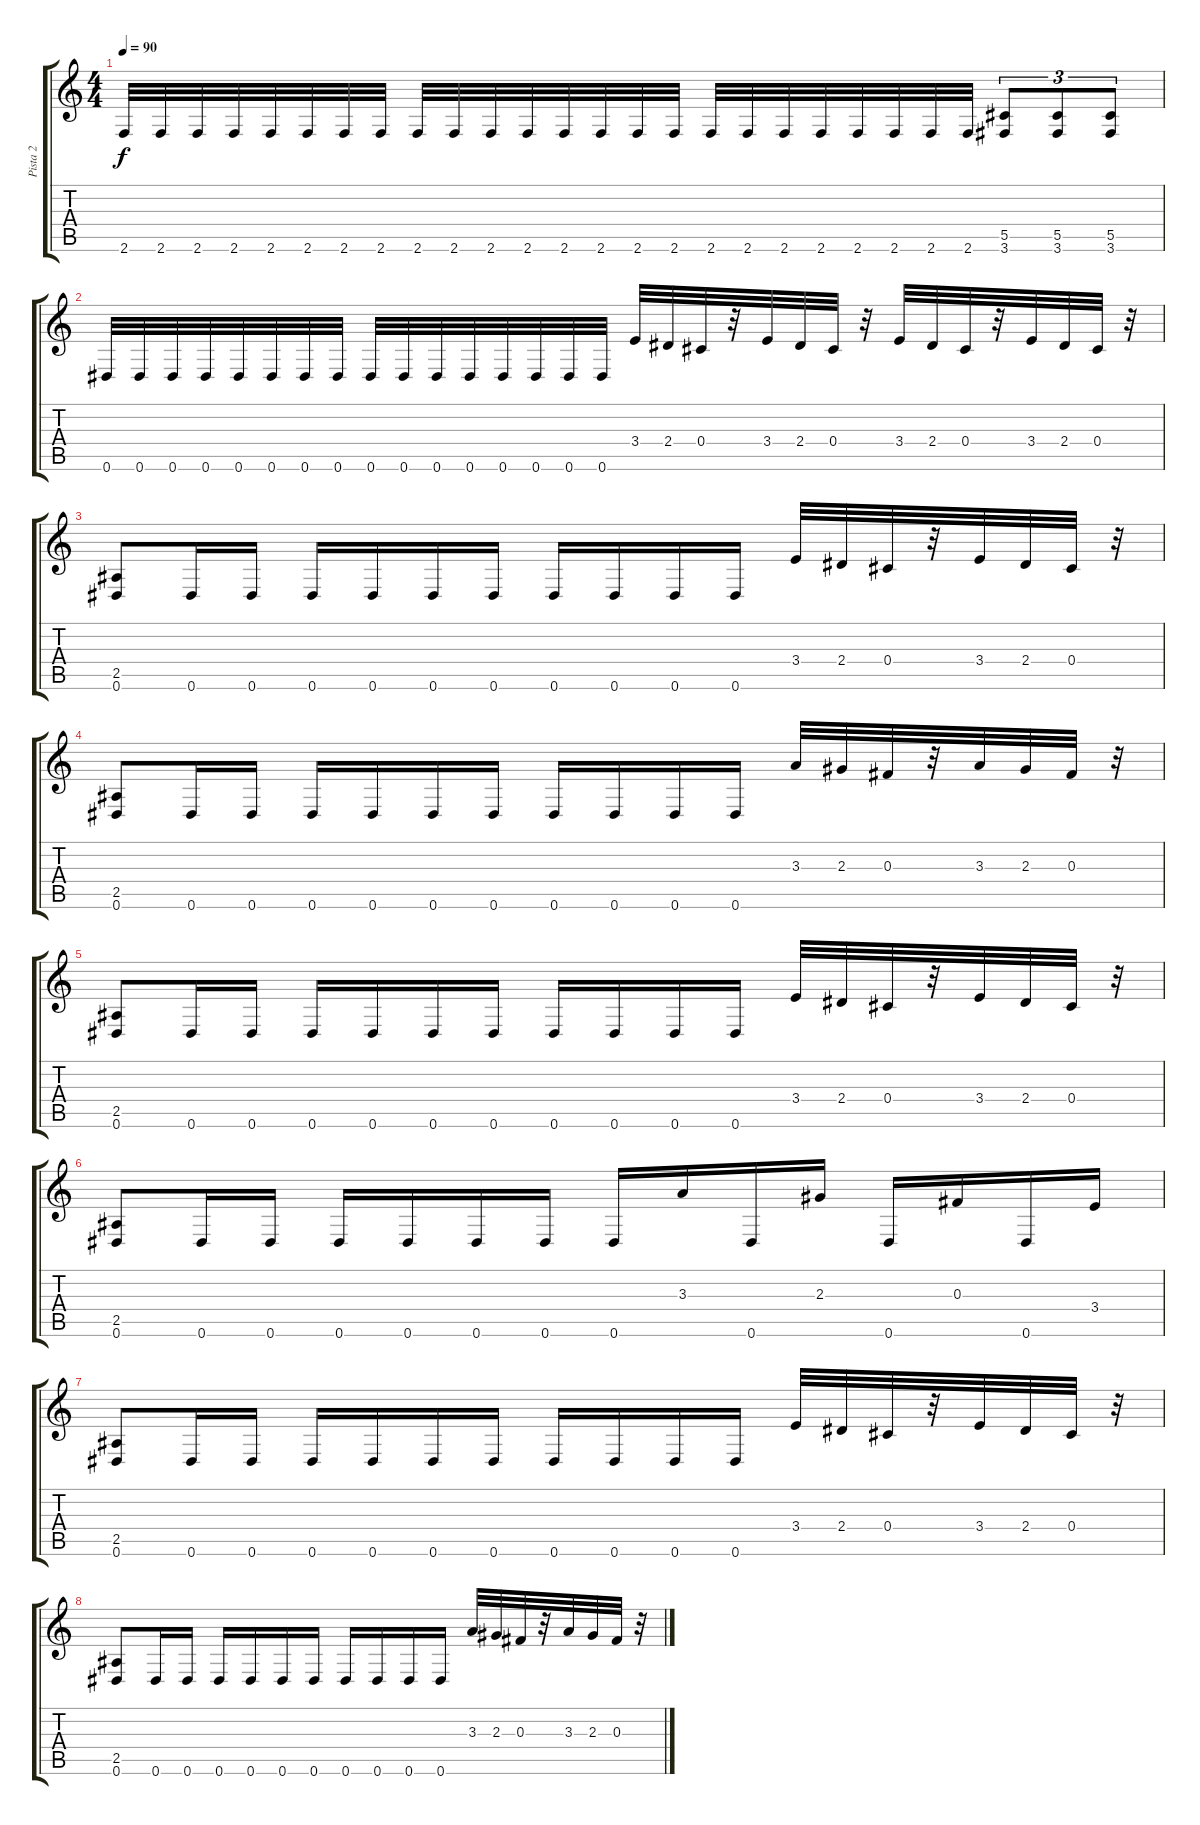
\track ("Pista 2" "Pista 2") {instrument distortionguitar}
\staff {score tabs}
\tuning (Eb4 Bb3 Gb3 Db3 Ab2 Eb2) {hide}
\ts (4 4)
\tempo 90
\clef g2
\ks c
2.6.32{dy f} 2.6.32 2.6.32 2.6.32 2.6.32 2.6.32 2.6.32 2.6.32 2.6.32 2.6.32 2.6.32 2.6.32 2.6.32 2.6.32 2.6.32 2.6.32 2.6.32 2.6.32 2.6.32 2.6.32 2.6.32 2.6.32 2.6.32 2.6.32 (5.5 3.6).8{tu (3 2)} (5.5 3.6).8{tu (3 2)} (5.5 3.6).8{tu (3 2)} |
0.6.32 0.6.32 0.6.32 0.6.32 0.6.32 0.6.32 0.6.32 0.6.32 0.6.32 0.6.32 0.6.32 0.6.32 0.6.32 0.6.32 0.6.32 0.6.32 3.4.32 2.4.32 0.4.32 r.32 3.4.32 2.4.32 0.4.32 r.32 3.4.32 2.4.32 0.4.32 r.32 3.4.32 2.4.32 0.4.32 r.32 |
(2.5 0.6).8 0.6.16 0.6.16 0.6.16 0.6.16 0.6.16 0.6.16 0.6.16 0.6.16 0.6.16 0.6.16 3.4.32 2.4.32 0.4.32 r.32 3.4.32 2.4.32 0.4.32 r.32 |
(2.5 0.6).8 0.6.16 0.6.16 0.6.16 0.6.16 0.6.16 0.6.16 0.6.16 0.6.16 0.6.16 0.6.16 3.3.32 2.3.32 0.3.32 r.32 3.3.32 2.3.32 0.3.32 r.32 |
(2.5 0.6).8 0.6.16 0.6.16 0.6.16 0.6.16 0.6.16 0.6.16 0.6.16 0.6.16 0.6.16 0.6.16 3.4.32 2.4.32 0.4.32 r.32 3.4.32 2.4.32 0.4.32 r.32 |
(2.5 0.6).8 0.6.16 0.6.16 0.6.16 0.6.16 0.6.16 0.6.16 0.6.16 3.3.16 0.6.16 2.3.16 0.6.16 0.3.16 0.6.16 3.4.16 |
(2.5 0.6).8 0.6.16 0.6.16 0.6.16 0.6.16 0.6.16 0.6.16 0.6.16 0.6.16 0.6.16 0.6.16 3.4.32 2.4.32 0.4.32 r.32 3.4.32 2.4.32 0.4.32 r.32 |
(2.5 0.6).8 0.6.16 0.6.16 0.6.16 0.6.16 0.6.16 0.6.16 0.6.16 0.6.16 0.6.16 0.6.16 3.3.32 2.3.32 0.3.32 r.32 3.3.32 2.3.32 0.3.32 r.32
